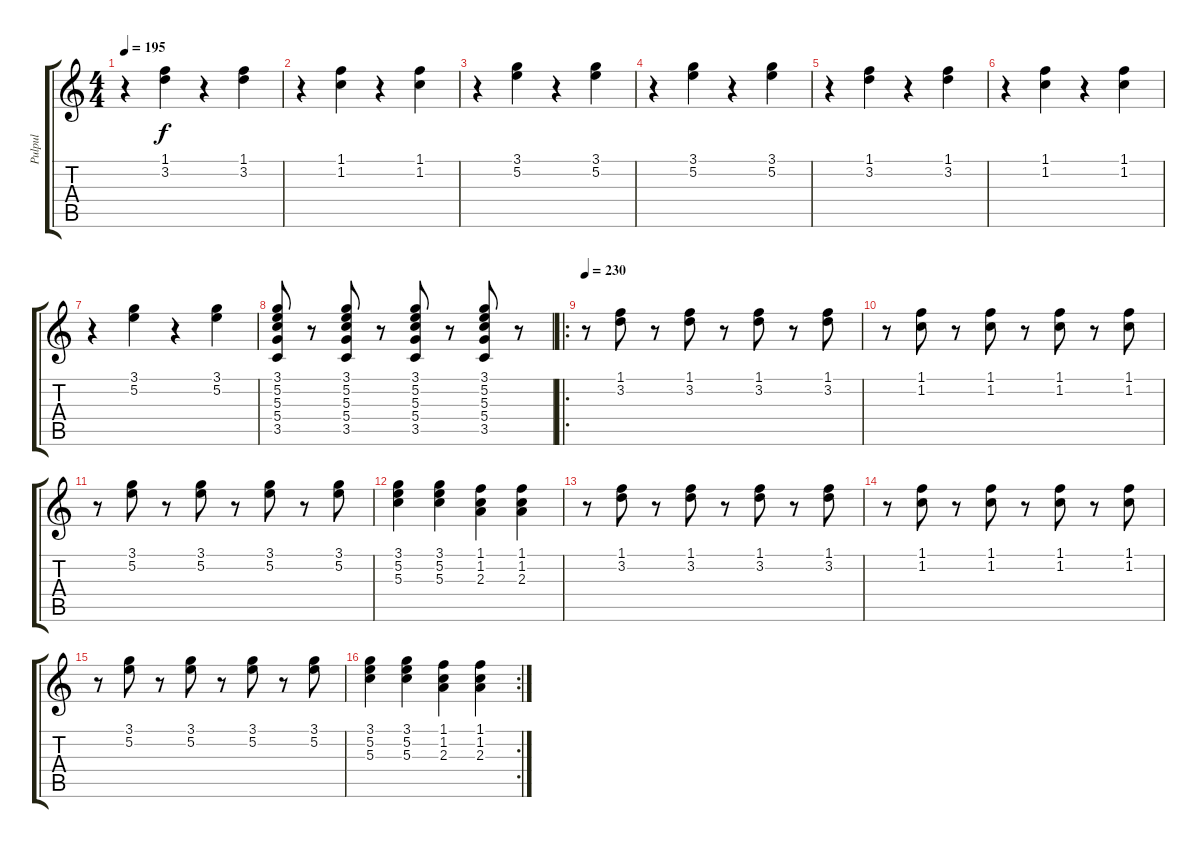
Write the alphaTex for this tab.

\track ("Pulpul" "Pulpul") {instrument electricguitarclean}
\staff {score tabs}
\tuning (E4 B3 G3 D3 A2 E2) {hide}
\ts (4 4)
\tempo 195
\clef g2
\ks c
r.4{dy f instrument electricguitarclean} (1.1 3.2).4 r.4 (1.1 3.2).4 |
r.4 (1.1 1.2).4 r.4 (1.1 1.2).4 |
r.4 (3.1 5.2).4 r.4 (3.1 5.2).4 |
r.4 (3.1 5.2).4 r.4 (3.1 5.2).4 |
r.4{instrument electricguitarclean} (1.1 3.2).4 r.4 (1.1 3.2).4 |
r.4 (1.1 1.2).4 r.4 (1.1 1.2).4 |
r.4 (3.1 5.2).4 r.4 (3.1 5.2).4 |
(3.1 5.2 5.3 5.4 3.5).8 r.8 (3.1 5.2 5.3 5.4 3.5).8 r.8 (3.1 5.2 5.3 5.4 3.5).8 r.8 (3.1 5.2 5.3 5.4 3.5).8 r.8 |
\ro
\tempo 230
r.8 (1.1 3.2).8 r.8 (1.1 3.2).8 r.8 (1.1 3.2).8 r.8 (1.1 3.2).8 |
r.8 (1.1 1.2).8 r.8 (1.1 1.2).8 r.8 (1.1 1.2).8 r.8 (1.1 1.2).8 |
r.8 (3.1 5.2).8 r.8 (3.1 5.2).8 r.8 (3.1 5.2).8 r.8 (3.1 5.2).8 |
(3.1 5.2 5.3).4 (3.1 5.2 5.3).4 (1.1 1.2 2.3).4 (1.1 1.2 2.3).4 |
r.8 (1.1 3.2).8 r.8 (1.1 3.2).8 r.8 (1.1 3.2).8 r.8 (1.1 3.2).8 |
r.8 (1.1 1.2).8 r.8 (1.1 1.2).8 r.8 (1.1 1.2).8 r.8 (1.1 1.2).8 |
r.8 (3.1 5.2).8 r.8 (3.1 5.2).8 r.8 (3.1 5.2).8 r.8 (3.1 5.2).8 |
\rc 2
(3.1 5.2 5.3).4 (3.1 5.2 5.3).4 (1.1 1.2 2.3).4 (1.1 1.2 2.3).4
